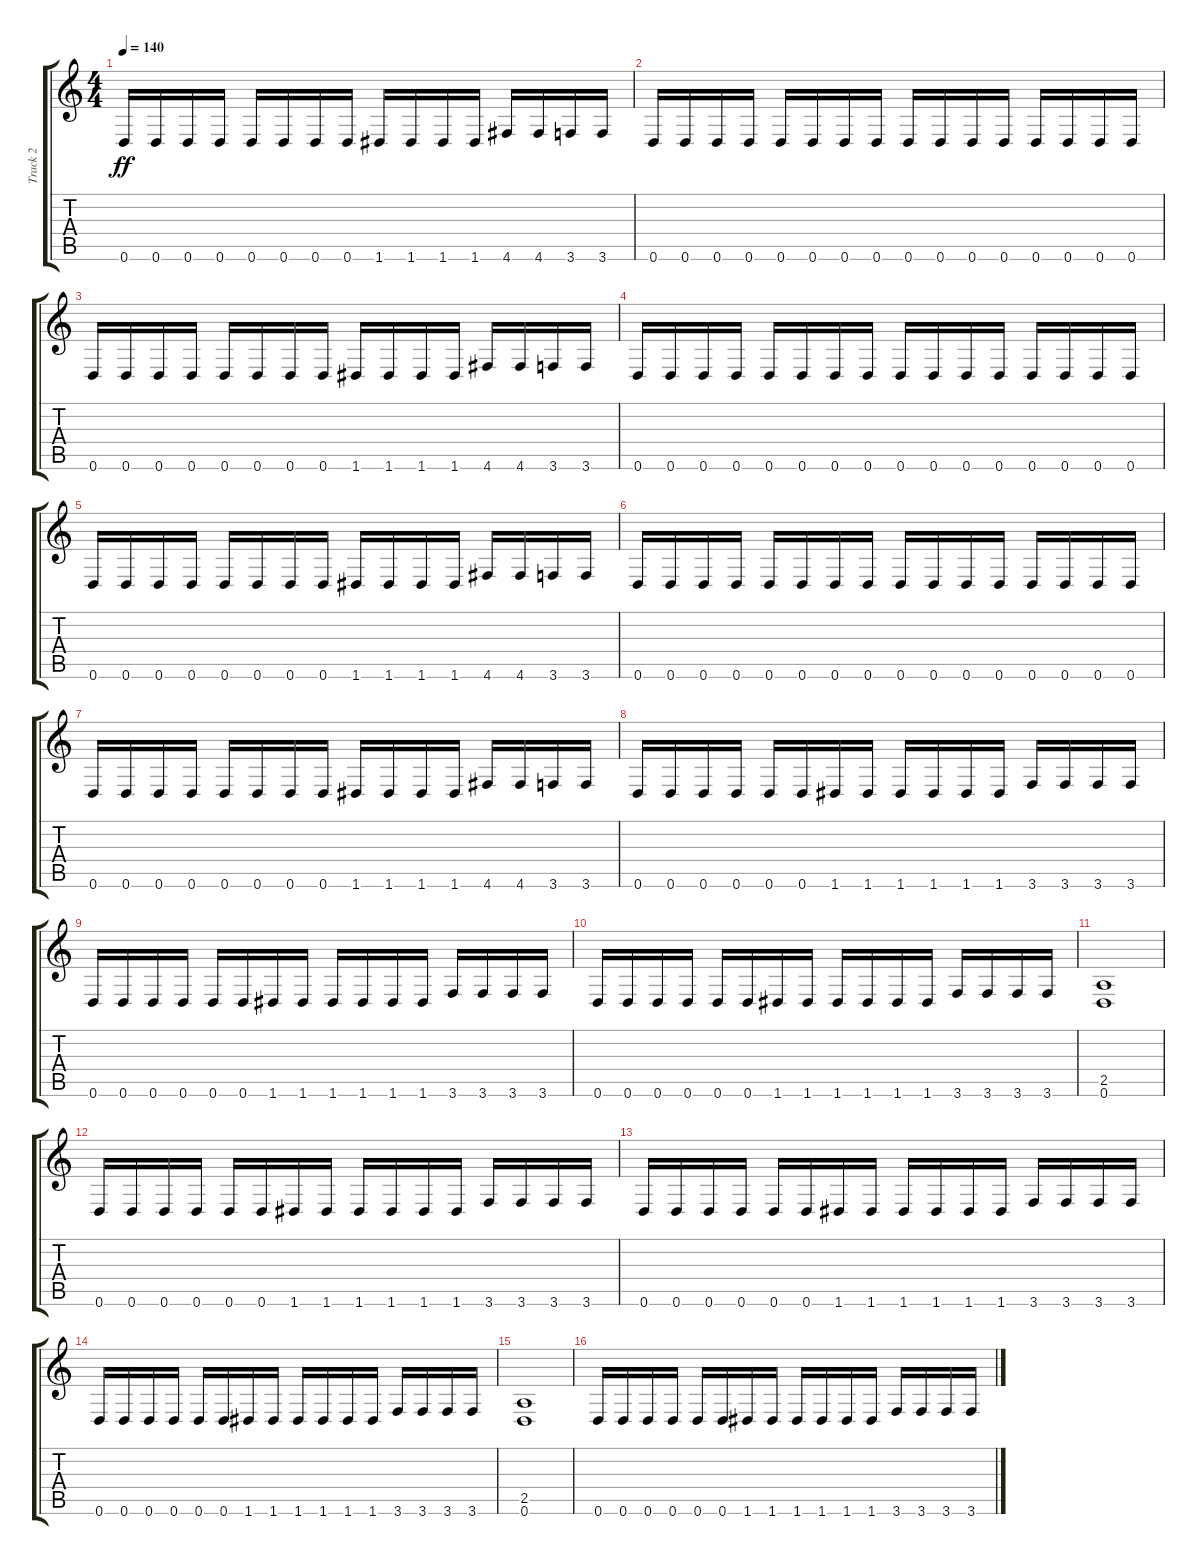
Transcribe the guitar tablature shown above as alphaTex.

\track ("Track 2" "Track 2") {instrument distortionguitar}
\staff {score tabs}
\tuning (D4 A3 F3 C3 G2 D2) {hide}
\ts (4 4)
\tempo 140
\clef g2
\ks c
0.6.16{dy ff} 0.6.16 0.6.16 0.6.16 0.6.16 0.6.16 0.6.16 0.6.16 1.6.16 1.6.16 1.6.16 1.6.16 4.6.16 4.6.16 3.6.16 3.6.16 |
0.6.16 0.6.16 0.6.16 0.6.16 0.6.16 0.6.16 0.6.16 0.6.16 0.6.16 0.6.16 0.6.16 0.6.16 0.6.16 0.6.16 0.6.16 0.6.16 |
0.6.16 0.6.16 0.6.16 0.6.16 0.6.16 0.6.16 0.6.16 0.6.16 1.6.16 1.6.16 1.6.16 1.6.16 4.6.16 4.6.16 3.6.16 3.6.16 |
0.6.16 0.6.16 0.6.16 0.6.16 0.6.16 0.6.16 0.6.16 0.6.16 0.6.16 0.6.16 0.6.16 0.6.16 0.6.16 0.6.16 0.6.16 0.6.16 |
0.6.16 0.6.16 0.6.16 0.6.16 0.6.16 0.6.16 0.6.16 0.6.16 1.6.16 1.6.16 1.6.16 1.6.16 4.6.16 4.6.16 3.6.16 3.6.16 |
0.6.16 0.6.16 0.6.16 0.6.16 0.6.16 0.6.16 0.6.16 0.6.16 0.6.16 0.6.16 0.6.16 0.6.16 0.6.16 0.6.16 0.6.16 0.6.16 |
0.6.16 0.6.16 0.6.16 0.6.16 0.6.16 0.6.16 0.6.16 0.6.16 1.6.16 1.6.16 1.6.16 1.6.16 4.6.16 4.6.16 3.6.16 3.6.16 |
0.6.16 0.6.16 0.6.16 0.6.16 0.6.16 0.6.16 1.6.16 1.6.16 1.6.16 1.6.16 1.6.16 1.6.16 3.6.16 3.6.16 3.6.16 3.6.16 |
0.6.16 0.6.16 0.6.16 0.6.16 0.6.16 0.6.16 1.6.16 1.6.16 1.6.16 1.6.16 1.6.16 1.6.16 3.6.16 3.6.16 3.6.16 3.6.16 |
0.6.16 0.6.16 0.6.16 0.6.16 0.6.16 0.6.16 1.6.16 1.6.16 1.6.16 1.6.16 1.6.16 1.6.16 3.6.16 3.6.16 3.6.16 3.6.16 |
(2.5 0.6).1 |
0.6.16 0.6.16 0.6.16 0.6.16 0.6.16 0.6.16 1.6.16 1.6.16 1.6.16 1.6.16 1.6.16 1.6.16 3.6.16 3.6.16 3.6.16 3.6.16 |
0.6.16 0.6.16 0.6.16 0.6.16 0.6.16 0.6.16 1.6.16 1.6.16 1.6.16 1.6.16 1.6.16 1.6.16 3.6.16 3.6.16 3.6.16 3.6.16 |
0.6.16 0.6.16 0.6.16 0.6.16 0.6.16 0.6.16 1.6.16 1.6.16 1.6.16 1.6.16 1.6.16 1.6.16 3.6.16 3.6.16 3.6.16 3.6.16 |
(2.5 0.6).1 |
0.6.16 0.6.16 0.6.16 0.6.16 0.6.16 0.6.16 1.6.16 1.6.16 1.6.16 1.6.16 1.6.16 1.6.16 3.6.16 3.6.16 3.6.16 3.6.16
